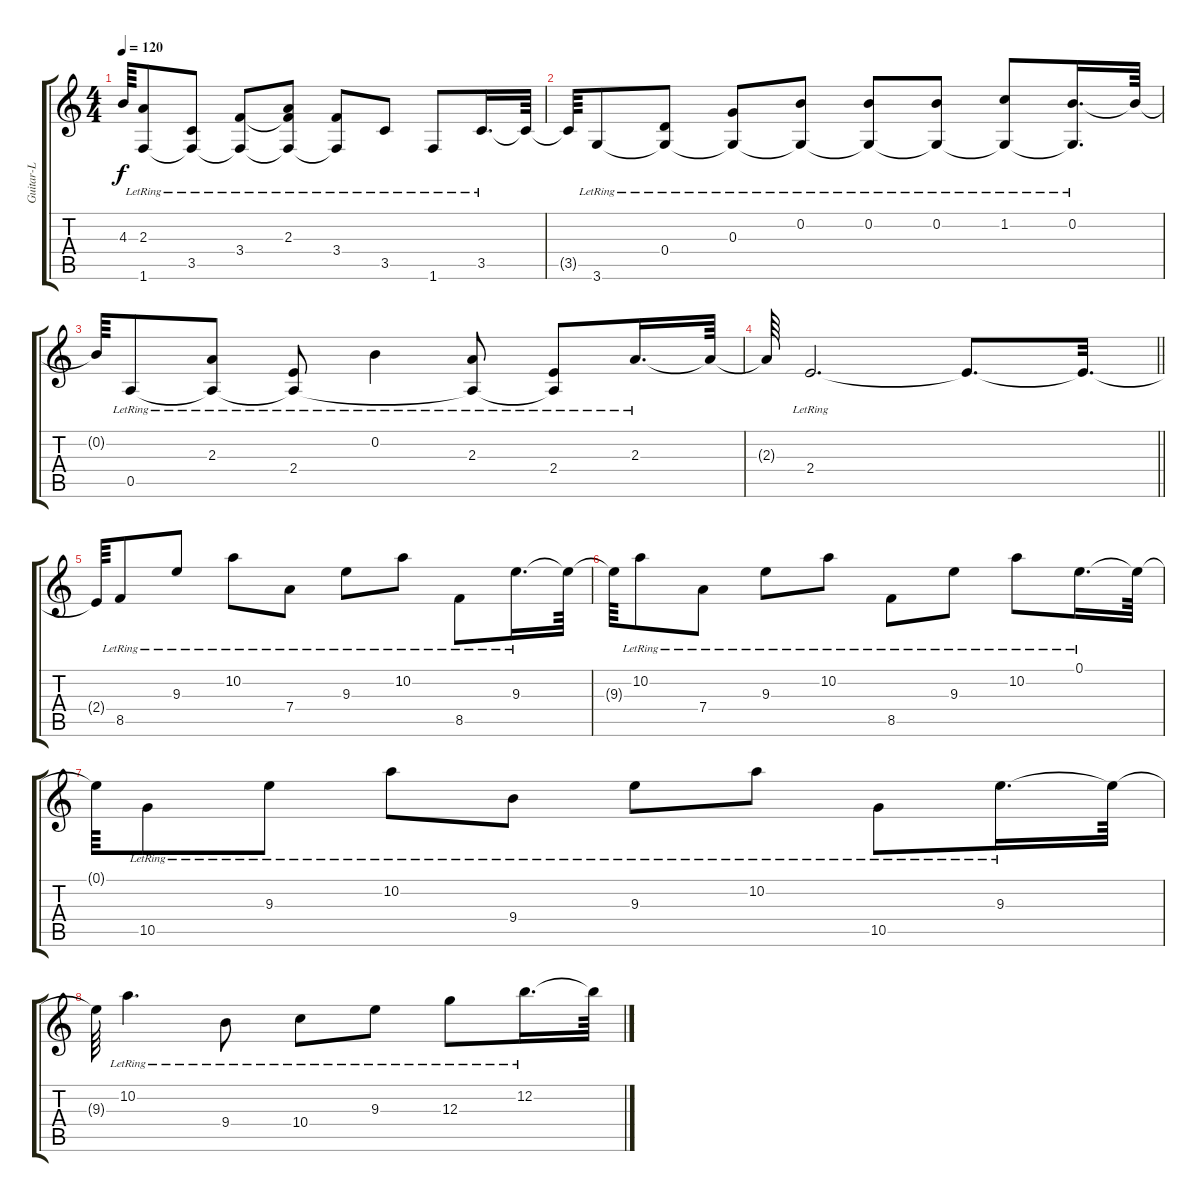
\track ("Guitar-L" "Guitar-L") {instrument acousticguitarnylon}
\staff {score tabs}
\tuning (E4 B3 G3 D3 A2 E2) {hide}
\ts (4 4)
\tempo 120
\clef g2
\ks c
4.3{t}.64{dy f} (2.3{lr} 1.6{lr}).8 (3.5{lr} 1.6{t}).8 (3.4{lr} 1.6{t}).8 (2.3{lr} 3.4{t} 1.6{t}).8 (3.4{lr} 1.6{t}).8 3.5{lr}.8 1.6{lr}.8 3.5{lr}.16{d} 3.5{t}.64 |
3.5{t}.64 3.6{lr}.8 (0.4{lr} 3.6{t}).8 (0.3{lr} 3.6{t}).8 (0.2{lr} 3.6{t}).8 (0.2{lr} 3.6{t}).8 (0.2{lr} 3.6{t}).8 (1.2{lr} 3.6{t}).8 (0.2{lr} 3.6{t}).16{d} 0.2{t}.64 |
0.2{t}.64 0.5{lr}.8 (2.3{lr} 0.5{t}).8 (2.4{lr} 0.5{t}).8 0.2{lr}.4 (2.3{lr} 0.5{t}).8 (2.4{lr} 0.5{t}).8 2.3{lr}.16{d} 2.3{t}.64 |
\barLineRight lightlight
2.3{t}.64 2.4{lr}.2{d} 2.4{t}.8{d} 2.4{t}.32{d} |
\section ("" "")
2.4{t}.64 8.5{lr}.8 9.3{lr}.8 10.2{lr}.8 7.4{lr}.8 9.3{lr}.8 10.2{lr}.8 8.5{lr}.8 9.3{lr}.16{d} 9.3{t}.64 |
9.3{t}.64 10.2{lr}.8 7.4{lr}.8 9.3{lr}.8 10.2{lr}.8 8.5{lr}.8 9.3{lr}.8 10.2{lr}.8 0.1{lr}.16{d} 0.1{t}.64 |
0.1{t}.64 10.5{lr}.8 9.3{lr}.8 10.2{lr}.8 9.4{lr}.8 9.3{lr}.8 10.2{lr}.8 10.5{lr}.8 9.3{lr}.16{d} 9.3{t}.64 |
9.3{t}.64 10.2{lr}.4{d} 9.4{lr}.8 10.4{lr}.8 9.3{lr}.8 12.3{lr}.8 12.2{lr}.16{d} 12.2{t}.64
